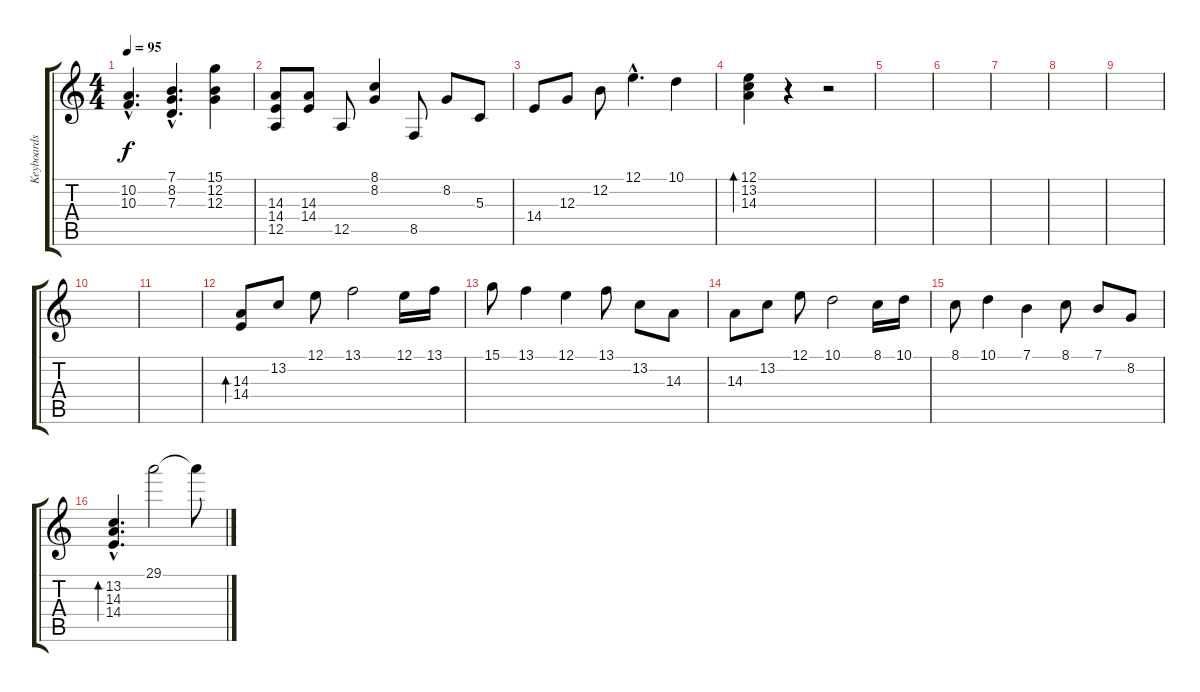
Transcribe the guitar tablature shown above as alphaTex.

\track ("Keyboards 1" "Keyboards ") {instrument electricgrandpiano}
\staff {score tabs}
\tuning (E4 B3 G3 D3 A2 E2) {hide}
\ts (4 4)
\tempo 95
\clef g2
\ks c
(10.2{hac} 10.3{hac}).4{d dy f} (7.1{hac} 8.2{hac} 7.3{hac}).4{d} (15.1 12.2 12.3).4 |
(14.3 14.4 12.5).8 (14.3 14.4).8 12.5.8 (8.1 8.2).4 8.5.8 8.2.8 5.3.8 |
14.4.8 12.3.8 12.2.8 12.1{hac}.4{d} 10.1.4 |
(12.1 13.2 14.3).4{bd 120} r.4 r.2 |
|
|
|
|
|
|
|
(14.3 14.4).8{bd 240} 13.2.8 12.1.8 13.1.2 12.1.16 13.1.16 |
15.1.8 13.1.4 12.1.4 13.1.8 13.2.8 14.3.8 |
14.3.8 13.2.8 12.1.8 10.1.2 8.1.16 10.1.16 |
8.1.8 10.1.4 7.1.4 8.1.8 7.1.8 8.2.8 |
(13.2{hac} 14.3{hac} 14.4{hac}).4{d bd 60} 29.1.2 29.1{t}.8
